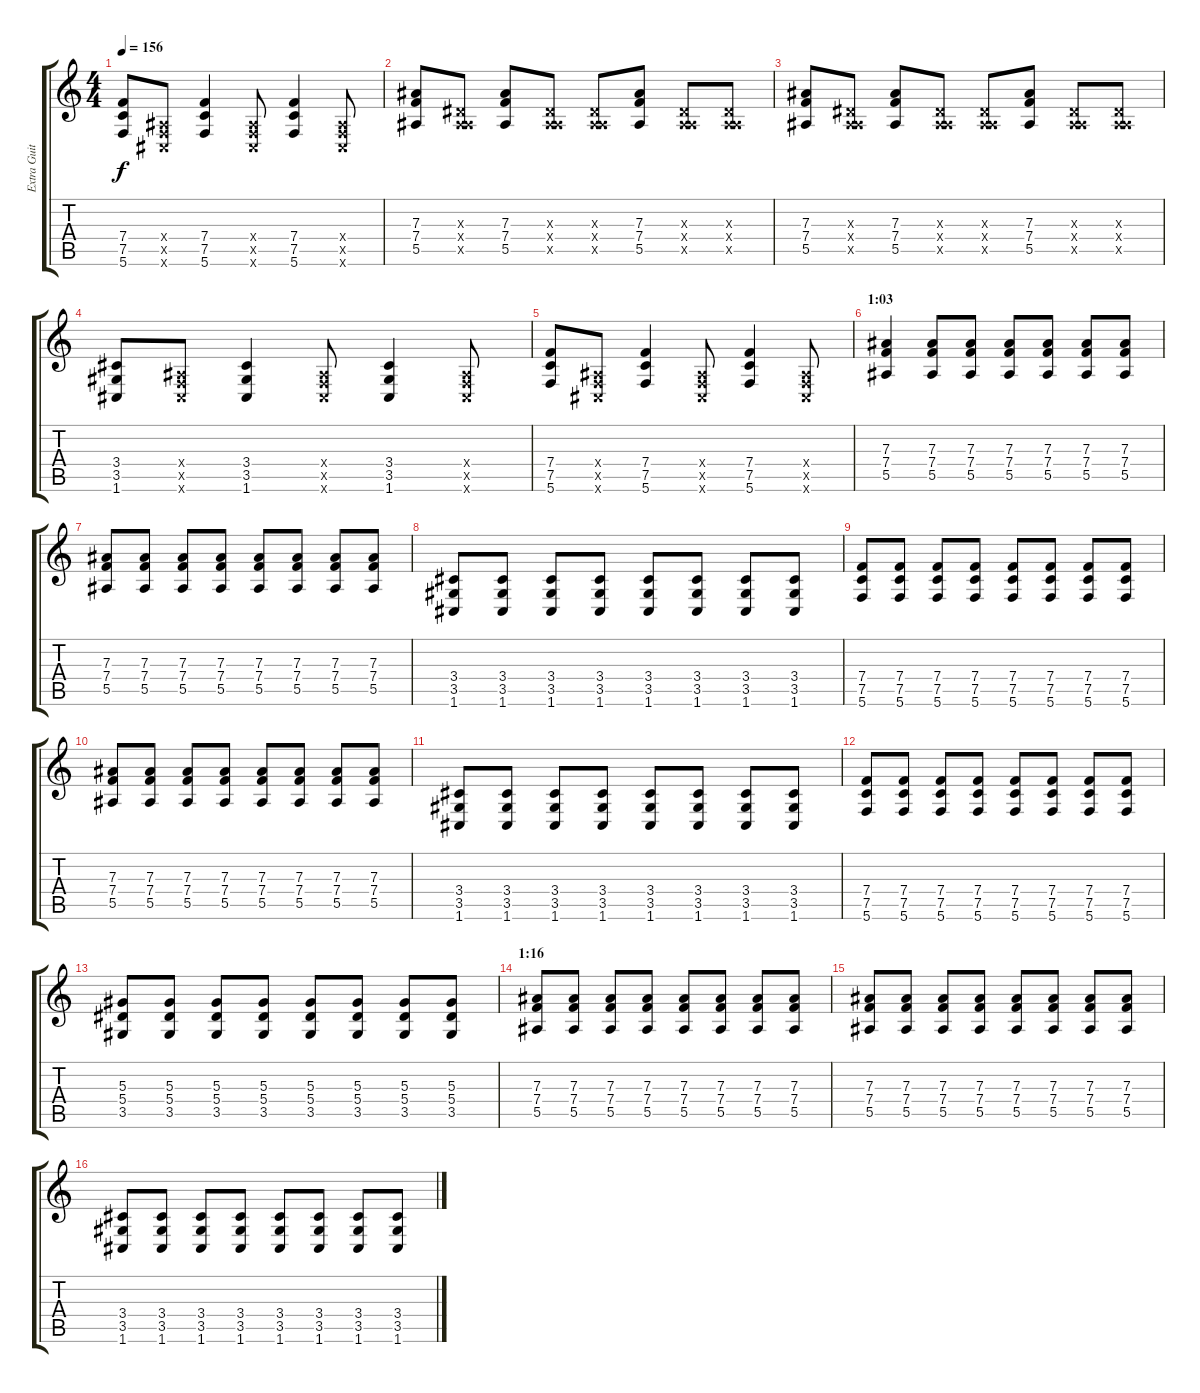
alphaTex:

\track ("Extra Guitar" "Extra Guit") {instrument distortionguitar}
\staff {score tabs}
\tuning (C4 G3 Eb3 Bb2 F2 C2) {hide}
\ts (4 4)
\tempo 156
\clef g2
\ks c
(7.4 7.5 5.6).8{dy f} (0.4{x} 0.5{x} 1.6{x}).8 (7.4 7.5 5.6).4 (0.4{x} 0.5{x} 1.6{x}).8 (7.4 7.5 5.6).4 (0.4{x} 0.5{x} 1.6{x}).8 |
(7.3 7.4 5.5).8 (0.3{x} 0.4{x} 5.5{x}).8 (7.3 7.4 5.5).8 (0.3{x} 0.4{x} 5.5{x}).8 (0.3{x} 0.4{x} 5.5{x}).8 (7.3 7.4 5.5).8 (0.3{x} 0.4{x} 5.5{x}).8 (0.3{x} 0.4{x} 5.5{x}).8 |
(7.3 7.4 5.5).8 (0.3{x} 0.4{x} 5.5{x}).8 (7.3 7.4 5.5).8 (0.3{x} 0.4{x} 5.5{x}).8 (0.3{x} 0.4{x} 5.5{x}).8 (7.3 7.4 5.5).8 (0.3{x} 0.4{x} 5.5{x}).8 (0.3{x} 0.4{x} 5.5{x}).8 |
(3.4 3.5 1.6).8 (0.4{x} 0.5{x} 1.6{x}).8 (3.4 3.5 1.6).4 (0.4{x} 0.5{x} 1.6{x}).8 (3.4 3.5 1.6).4 (0.4{x} 0.5{x} 1.6{x}).8 |
(7.4 7.5 5.6).8 (0.4{x} 0.5{x} 1.6{x}).8 (7.4 7.5 5.6).4 (0.4{x} 0.5{x} 1.6{x}).8 (7.4 7.5 5.6).4 (0.4{x} 0.5{x} 1.6{x}).8 |
\section ("" "1:03")
(7.3 7.4 5.5).4 (7.3 7.4 5.5).8 (7.3 7.4 5.5).8 (7.3 7.4 5.5).8 (7.3 7.4 5.5).8 (7.3 7.4 5.5).8 (7.3 7.4 5.5).8 |
(7.3 7.4 5.5).8 (7.3 7.4 5.5).8 (7.3 7.4 5.5).8 (7.3 7.4 5.5).8 (7.3 7.4 5.5).8 (7.3 7.4 5.5).8 (7.3 7.4 5.5).8 (7.3 7.4 5.5).8 |
(3.4 3.5 1.6).8 (3.4 3.5 1.6).8 (3.4 3.5 1.6).8 (3.4 3.5 1.6).8 (3.4 3.5 1.6).8 (3.4 3.5 1.6).8 (3.4 3.5 1.6).8 (3.4 3.5 1.6).8 |
(7.4 7.5 5.6).8 (7.4 7.5 5.6).8 (7.4 7.5 5.6).8 (7.4 7.5 5.6).8 (7.4 7.5 5.6).8 (7.4 7.5 5.6).8 (7.4 7.5 5.6).8 (7.4 7.5 5.6).8 |
(7.3 7.4 5.5).8 (7.3 7.4 5.5).8 (7.3 7.4 5.5).8 (7.3 7.4 5.5).8 (7.3 7.4 5.5).8 (7.3 7.4 5.5).8 (7.3 7.4 5.5).8 (7.3 7.4 5.5).8 |
(3.4 3.5 1.6).8 (3.4 3.5 1.6).8 (3.4 3.5 1.6).8 (3.4 3.5 1.6).8 (3.4 3.5 1.6).8 (3.4 3.5 1.6).8 (3.4 3.5 1.6).8 (3.4 3.5 1.6).8 |
(7.4 7.5 5.6).8 (7.4 7.5 5.6).8 (7.4 7.5 5.6).8 (7.4 7.5 5.6).8 (7.4 7.5 5.6).8 (7.4 7.5 5.6).8 (7.4 7.5 5.6).8 (7.4 7.5 5.6).8 |
(5.3 5.4 3.5).8 (5.3 5.4 3.5).8 (5.3 5.4 3.5).8 (5.3 5.4 3.5).8 (5.3 5.4 3.5).8 (5.3 5.4 3.5).8 (5.3 5.4 3.5).8 (5.3 5.4 3.5).8 |
\section ("" "1:16")
(7.3 7.4 5.5).8 (7.3 7.4 5.5).8 (7.3 7.4 5.5).8 (7.3 7.4 5.5).8 (7.3 7.4 5.5).8 (7.3 7.4 5.5).8 (7.3 7.4 5.5).8 (7.3 7.4 5.5).8 |
(7.3 7.4 5.5).8 (7.3 7.4 5.5).8 (7.3 7.4 5.5).8 (7.3 7.4 5.5).8 (7.3 7.4 5.5).8 (7.3 7.4 5.5).8 (7.3 7.4 5.5).8 (7.3 7.4 5.5).8 |
(3.4 3.5 1.6).8 (3.4 3.5 1.6).8 (3.4 3.5 1.6).8 (3.4 3.5 1.6).8 (3.4 3.5 1.6).8 (3.4 3.5 1.6).8 (3.4 3.5 1.6).8 (3.4 3.5 1.6).8
